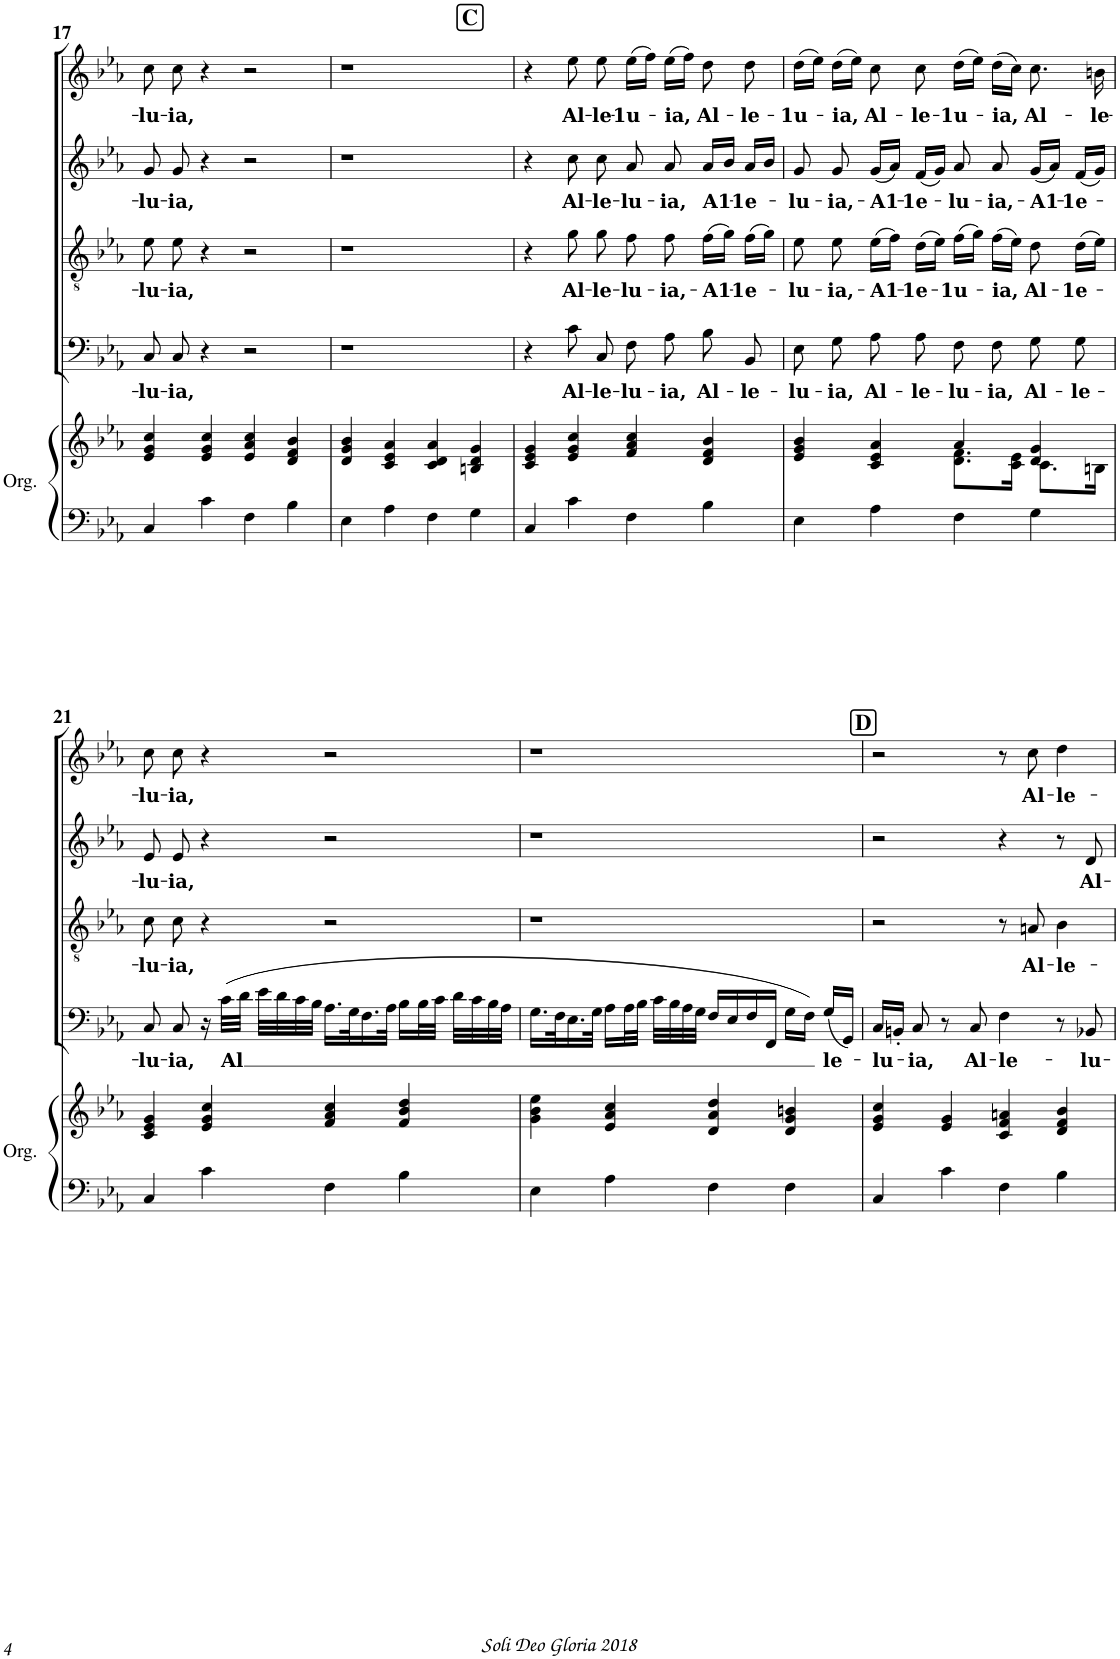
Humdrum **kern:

**kern	**kern	**kern	**text	**kern	**text	**kern	**text	**kern	**text
*part5	*part5	*part4	*part4	*part3	*part3	*part2	*part2	*part1	*part1
*staff6	*staff5	*staff4	*staff4	*staff3	*staff3	*staff2	*staff2	*staff1	*staff1
*I"Orgue à tuyaux	*	*I"Basse	*	*I"Ténor	*	*I"Alto	*	*I"Sop.	*
*I'Org.	*	*	*	*	*	*	*	*	*
!!LO:PB:g=z
*clefF4	*clefG2	*clefF4	*	*clefGv2	*	*clefG2	*	*clefG2	*
*k[b-e-a-]	*k[b-e-a-]	*k[b-e-a-]	*	*k[b-e-a-]	*	*k[b-e-a-]	*	*k[b-e-a-]	*
*M4/4	*M4/4	*M4/4	*	*M4/4	*	*M4/4	*	*M4/4	*
*met(c)	*met(c)	*met(c)	*	*met(c)	*	*met(c)	*	*met(c)	*
=17	=17	=17	=17	=17	=17	=17	=17	=17	=17
!	!	!	!LO:LY:b	!	!LO:LY:b	!	!LO:LY:b	!	!LO:LY:b
4C/	4e-/ 4g/ 4cc/	8C/	-lu-	8e-\	-lu-	8g/	-lu-	8cc\	-lu-
!	!	!	!LO:LY:b	!	!LO:LY:b	!	!LO:LY:b	!	!LO:LY:b
.	.	8C/	-ia,	8e-\	-ia,	8g/	-ia,	8cc\	-ia,
4c\	4e-/ 4g/ 4cc/	4r	.	4r	.	4r	.	4r	.
4F\	4e-/ 4a-/ 4cc/	2r	.	2r	.	2r	.	2r	.
4B-\	4d/ 4f/ 4b-/	.	.	.	.	.	.	.	.
=18	=18	=18	=18	=18	=18	=18	=18	=18	=18
4E-\	4d/ 4g/ 4b-/	1r	.	1r	.	1r	.	1r	.
4A-\	4c/ 4e-/ 4a-/	.	.	.	.	.	.	.	.
4F\	4c/ 4d/ 4a-/	.	.	.	.	.	.	.	.
4G\	4Bn/ 4d/ 4g/	.	.	.	.	.	.	.	.
!!LO:REH:place=s1:a:B:cj:fs=14:t=C
=19	=19	=19	=19	=19	=19	=19	=19	=19	=19
4C/	4c/ 4e-/ 4g/	4r	.	4r	.	4r	.	4r	.
!	!	!	!LO:LY:b	!	!LO:LY:b	!	!LO:LY:b	!	!LO:LY:b
4c\	4e-/ 4g/ 4cc/	8c\	Al-	8g\	Al-	8cc\	Al-	8ee-\	-Al-
!	!	!	!LO:LY:b	!	!LO:LY:b	!	!LO:LY:b	!	!LO:LY:b
.	.	8C/	-le-	8g\	-le-	8cc\	-le-	8ee-\	-le-
!	!	!	!LO:LY:b	!	!LO:LY:b	!	!LO:LY:b	!	!LO:LY:b
4F\	4f/ 4a-/ 4cc/	8F\	-lu-	8f\	-lu-	8a-/	-lu-	(16ee-\LL	-1u-
.	.	.	.	.	.	.	.	16ff\JJ)	.
!	!	!	!LO:LY:b	!	!LO:LY:b	!	!LO:LY:b	!	!LO:LY:b
.	.	8A-\	-ia,	8f\	-ia,-	8a-/	-ia,	(16ee-\LL	-ia,
.	.	.	.	.	.	.	.	16ff\JJ)	.
!	!	!	!LO:LY:b	!	!LO:LY:b	!	!LO:LY:b	!	!LO:LY:b
4B-\	4d/ 4f/ 4b-/	8B-\	Al-	(16f\LL	-A1-	16a-/LL	A1-	8dd\	Al-
.	.	.	.	16g\JJ)	.	16b-/JJ	.	.	.
!	!	!	!LO:LY:b	!	!LO:LY:b	!	!LO:LY:b	!	!LO:LY:b
.	.	8BB-/	-le-	(16f\LL	-1e-	16a-/LL	-1e-	8dd\	-le-
.	.	.	.	16g\JJ)	.	16b-/JJ	.	.	.
=20	=20	=20	=20	=20	=20	=20	=20	=20	=20
*	*^	*	*	*	*	*	*	*	*
!	!	!	!	!LO:LY:b	!	!LO:LY:b	!	!LO:LY:b	!	!LO:LY:b
4E-\	4e-/ 4g/ 4b-/	2ryy	8E-\	-lu-	8e-\	-lu-	8g/	-lu-	(16dd\LL	-1u-
.	.	.	.	.	.	.	.	.	16ee-\JJ)	.
!	!	!	!	!LO:LY:b	!	!LO:LY:b	!	!LO:LY:b	!	!LO:LY:b
.	.	.	8G\	-ia,	8e-\	-ia,-	8g/	-ia,-	(16dd\LL	-ia,
.	.	.	.	.	.	.	.	.	16ee-\JJ)	.
!	!	!	!	!LO:LY:b	!	!LO:LY:b	!	!LO:LY:b	!	!LO:LY:b
4A-\	4c/ 4e-/ 4a-/	.	8A-\	Al-	(16e-\LL	-A1-	(16g/LL	-A1-	8cc\	Al-
.	.	.	.	.	16f\JJ)	.	16a-/JJ)	.	.	.
!	!	!	!	!LO:LY:b	!	!LO:LY:b	!	!LO:LY:b	!	!LO:LY:b
.	.	.	8A-\	-le-	(16d\LL	-1e-	(16f/LL	-1e-	8cc\	-le-
.	.	.	.	.	16e-\JJ)	.	16g/JJ)	.	.	.
!	!	!	!	!LO:LY:b	!	!LO:LY:b	!	!LO:LY:b	!	!LO:LY:b
4F\	4a-/	8.d\ 8.f\L	8F\	-lu-	(16f\LL	-1u-	8a-/	-lu-	(16dd\LL	-1u-
.	.	.	.	.	16g\JJ)	.	.	.	16ee-\JJ)	.
!	!	!	!	!LO:LY:b	!	!LO:LY:b	!	!LO:LY:b	!	!LO:LY:b
.	.	.	8F\	-ia,	(16f\LL	-ia,	8a-/	-ia,-	(16dd\LL	-ia,
.	.	16c\ 16e-\Jk	.	.	16e-\JJ)	.	.	.	16cc\JJ)	.
!	!	!	!	!LO:LY:b	!	!LO:LY:b	!	!LO:LY:b	!	!LO:LY:b
4G\	4d/ 4g/	8.c\L	8G\	Al-	8d\	Al-	(16g/LL	-A1-	8.cc\	Al-
.	.	.	.	.	.	.	16a-/JJ)	.	.	.
!	!	!	!	!LO:LY:b	!	!LO:LY:b	!	!LO:LY:b	!	!
.	.	.	8G\	-le-	(16d\LL	-1e-	(16f/LL	-1e-	.	.
!	!	!	!	!	!	!	!	!	!	!LO:LY:b
.	.	16Bn\Jk	.	.	16e-\JJ)	.	16g/JJ)	.	16bn\	-le-
!!LO:LB:g=z
=21	=21	=21	=21	=21	=21	=21	=21	=21	=21	=21
!	!	!	!	!LO:LY:b	!	!LO:LY:b	!	!LO:LY:b	!	!LO:LY:b
*	*v	*v	*	*	*	*	*	*	*	*
4C/	4c/ 4e-/ 4g/	8C/	-lu-	8c\	-lu-	8e-/	-lu-	8cc\	-lu-
!	!	!	!LO:LY:b	!	!LO:LY:b	!	!LO:LY:b	!	!LO:LY:b
.	.	8C/	-ia,	8c\	-ia,	8e-/	-ia,	8cc\	-ia,
4c\	4e-/ 4g/ 4cc/	16r	.	4r	.	4r	.	4r	.
!	!	!	!LO:LY:b	!	!	!	!	!	!
.	.	(32c\LLL	Al	.	.	.	.	.	.
.	.	32d\JJJ	.	.	.	.	.	.	.
.	.	32e-\LLL	.	.	.	.	.	.	.
.	.	32d\	.	.	.	.	.	.	.
.	.	32c\	.	.	.	.	.	.	.
.	.	32B-\JJJ	.	.	.	.	.	.	.
4F\	4f/ 4a-/ 4cc/	16.A-\LL	.	2r	.	2r	.	2r	.
.	.	32G\K	.	.	.	.	.	.	.
.	.	16.F\	.	.	.	.	.	.	.
.	.	32A-\JJk	.	.	.	.	.	.	.
4B-\	4f/ 4b-/ 4dd/	16B-\LL	.	.	.	.	.	.	.
.	.	32B-\L	.	.	.	.	.	.	.
.	.	32c\JJJ	.	.	.	.	.	.	.
.	.	32d\LLL	.	.	.	.	.	.	.
.	.	32c\	.	.	.	.	.	.	.
.	.	32B-\	.	.	.	.	.	.	.
.	.	32A-\JJJ	.	.	.	.	.	.	.
=22	=22	=22	=22	=22	=22	=22	=22	=22	=22
4E-\	4g\ 4b-\ 4ee-\	16.G\LL	.	1r	.	1r	.	1r	.
.	.	32F\K	.	.	.	.	.	.	.
.	.	16.E-\	.	.	.	.	.	.	.
.	.	32G\JJk	.	.	.	.	.	.	.
4A-\	4e-/ 4a-/ 4cc/	16A-\LL	.	.	.	.	.	.	.
.	.	32A-\L	.	.	.	.	.	.	.
.	.	32B-\JJJ	.	.	.	.	.	.	.
.	.	32c\LLL	.	.	.	.	.	.	.
.	.	32B-\	.	.	.	.	.	.	.
.	.	32A-\	.	.	.	.	.	.	.
.	.	32G\JJJ	.	.	.	.	.	.	.
4F\	4d/ 4a-/ 4dd/	16F/LL	.	.	.	.	.	.	.
.	.	16E-/	.	.	.	.	.	.	.
.	.	16F/	.	.	.	.	.	.	.
.	.	16FF/JJ	.	.	.	.	.	.	.
4F\	4d/ 4g/ 4bn/	16G\LL	.	.	.	.	.	.	.
.	.	16F\JJ)	.	.	.	.	.	.	.
!	!	!	!LO:LY:b	!	!	!	!	!	!
.	.	(16G/LL	le-	.	.	.	.	.	.
.	.	16GG/JJ)	.	.	.	.	.	.	.
!!LO:REH:place=s1:a:B:cj:fs=14:t=D
=23	=23	=23	=23	=23	=23	=23	=23	=23	=23
!	!	!	!LO:LY:b	!	!	!	!	!	!
4C/	4e-/ 4g/ 4cc/	16C/LL	-lu-	2r	.	2r	.	2r	.
.	.	16BBn'/JJ	.	.	.	.	.	.	.
!	!	!	!LO:LY:b	!	!	!	!	!	!
.	.	8C/	-ia,	.	.	.	.	.	.
4c\	4e-/ 4g/	8r	.	.	.	.	.	.	.
!	!	!	!LO:LY:b	!	!	!	!	!	!
.	.	8C/	Al-	.	.	.	.	.	.
!	!	!	!LO:LY:b	!	!	!	!	!	!
4F\	4c/ 4f/ 4an/	4F\	-le-	8r	.	4r	.	8r	.
!	!	!	!	!	!LO:LY:b	!	!	!	!LO:LY:b
.	.	.	.	8An/	Al-	.	.	8cc\	Al-
!	!	!	!	!	!LO:LY:b	!	!	!	!LO:LY:b
4B-\	4d/ 4f/ 4b-/	8r	.	4B-\	-le-	8r	.	4dd\	-le-
!	!	!	!LO:LY:b	!	!	!	!LO:LY:b	!	!
.	.	8BB-X/	-lu-	.	.	8d/	Al-	.	.
=	=	=	=	=	=	=	=	=	=
*-	*-	*-	*-	*-	*-	*-	*-	*-	*-
